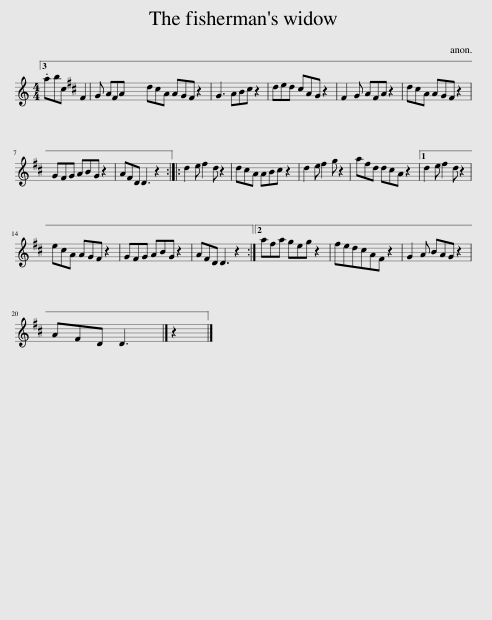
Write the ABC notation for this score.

X:1
L:1/8
M:4/4
I:linebreak $
K:C
V:1 treble
V:1
 .abc ^F2 G AFA | d^cA AG^F z2 | G3 AB^c z2 | ded ^cAG z2 | ^F2 G AFA z2 | %5
 d^cA AG^F z2 |$ G^FG ABG z2 | A^FD D3 z2 :: d2 e ^f2 d z2 | d^cA ABc z2 | %10
 d2 e ^f2 g z2 | a^fd d^cA z2 |1 d2 e ^f2 d z2 |$ e^cA AG^F z2 | G^FG ABG z2 | %15
 A^FD D3 z2 :|2 a^fa geg z2 | ^fed^cA^F z2 | G2 A BAG z2 |$ A^FD D3 z2 |] %20
